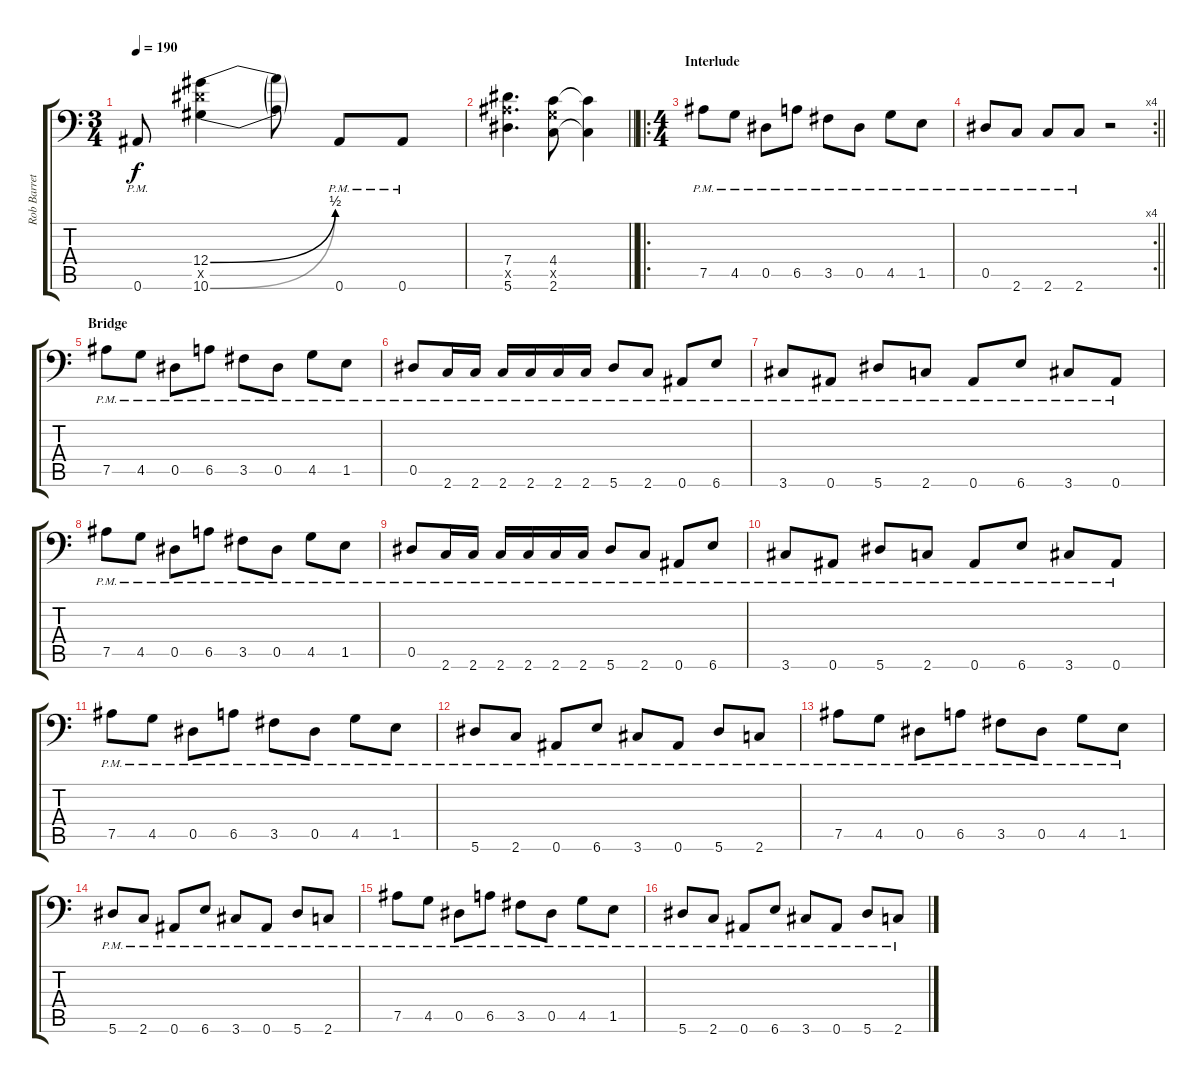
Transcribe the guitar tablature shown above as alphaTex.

\track ("Rob Barrett" "Rob Barret") {instrument distortionguitar}
\staff {score tabs}
\tuning (Bb3 F3 Db3 Ab2 Eb2 Bb1) {hide}
\ts (3 4)
\tempo 190
\clef f4
\ks c
0.6{pm}.8{dy f} (12.4{be (bend 0 0 60 2)} 12.5{x} 10.6{be (bend 0 0 60 2)}).4 (12.4{t} 10.6{t}).8 0.6{pm}.8 0.6{pm}.8 |
\barLineRight lightlight
(7.4 7.5{x} 5.6).4{d} (4.4 4.5{x} 2.6).8 (4.4{t} 2.6{t}).4 |
\ro
\ts (4 4)
\section ("" "Interlude")
7.5{pm}.8 4.5{pm}.8 0.5{pm}.8 6.5{pm}.8 3.5{pm}.8 0.5{pm}.8 4.5{pm}.8 1.5{pm}.8 |
\rc 4
\barLineRight lightlight
0.5{pm}.8 2.6{pm}.8 2.6{pm}.8 2.6{pm}.8 r.2 |
\section ("" "Bridge")
7.5{pm}.8 4.5{pm}.8 0.5{pm}.8 6.5{pm}.8 3.5{pm}.8 0.5{pm}.8 4.5{pm}.8 1.5{pm}.8 |
0.5{pm}.8 2.6{pm}.16 2.6{pm}.16 2.6{pm}.16 2.6{pm}.16 2.6{pm}.16 2.6{pm}.16 5.6{pm}.8 2.6{pm}.8 0.6{pm}.8 6.6{pm}.8 |
3.6{pm}.8 0.6{pm}.8 5.6{pm}.8 2.6{pm}.8 0.6{pm}.8 6.6{pm}.8 3.6{pm}.8 0.6{pm}.8 |
7.5{pm}.8 4.5{pm}.8 0.5{pm}.8 6.5{pm}.8 3.5{pm}.8 0.5{pm}.8 4.5{pm}.8 1.5{pm}.8 |
0.5{pm}.8 2.6{pm}.16 2.6{pm}.16 2.6{pm}.16 2.6{pm}.16 2.6{pm}.16 2.6{pm}.16 5.6{pm}.8 2.6{pm}.8 0.6{pm}.8 6.6{pm}.8 |
3.6{pm}.8 0.6{pm}.8 5.6{pm}.8 2.6{pm}.8 0.6{pm}.8 6.6{pm}.8 3.6{pm}.8 0.6{pm}.8 |
7.5{pm}.8 4.5{pm}.8 0.5{pm}.8 6.5{pm}.8 3.5{pm}.8 0.5{pm}.8 4.5{pm}.8 1.5{pm}.8 |
5.6{pm}.8 2.6{pm}.8 0.6{pm}.8 6.6{pm}.8 3.6{pm}.8 0.6{pm}.8 5.6{pm}.8 2.6{pm}.8 |
7.5{pm}.8 4.5{pm}.8 0.5{pm}.8 6.5{pm}.8 3.5{pm}.8 0.5{pm}.8 4.5{pm}.8 1.5{pm}.8 |
5.6{pm}.8 2.6{pm}.8 0.6{pm}.8 6.6{pm}.8 3.6{pm}.8 0.6{pm}.8 5.6{pm}.8 2.6{pm}.8 |
7.5{pm}.8 4.5{pm}.8 0.5{pm}.8 6.5{pm}.8 3.5{pm}.8 0.5{pm}.8 4.5{pm}.8 1.5{pm}.8 |
5.6{pm}.8 2.6{pm}.8 0.6{pm}.8 6.6{pm}.8 3.6{pm}.8 0.6{pm}.8 5.6{pm}.8 2.6{pm}.8
